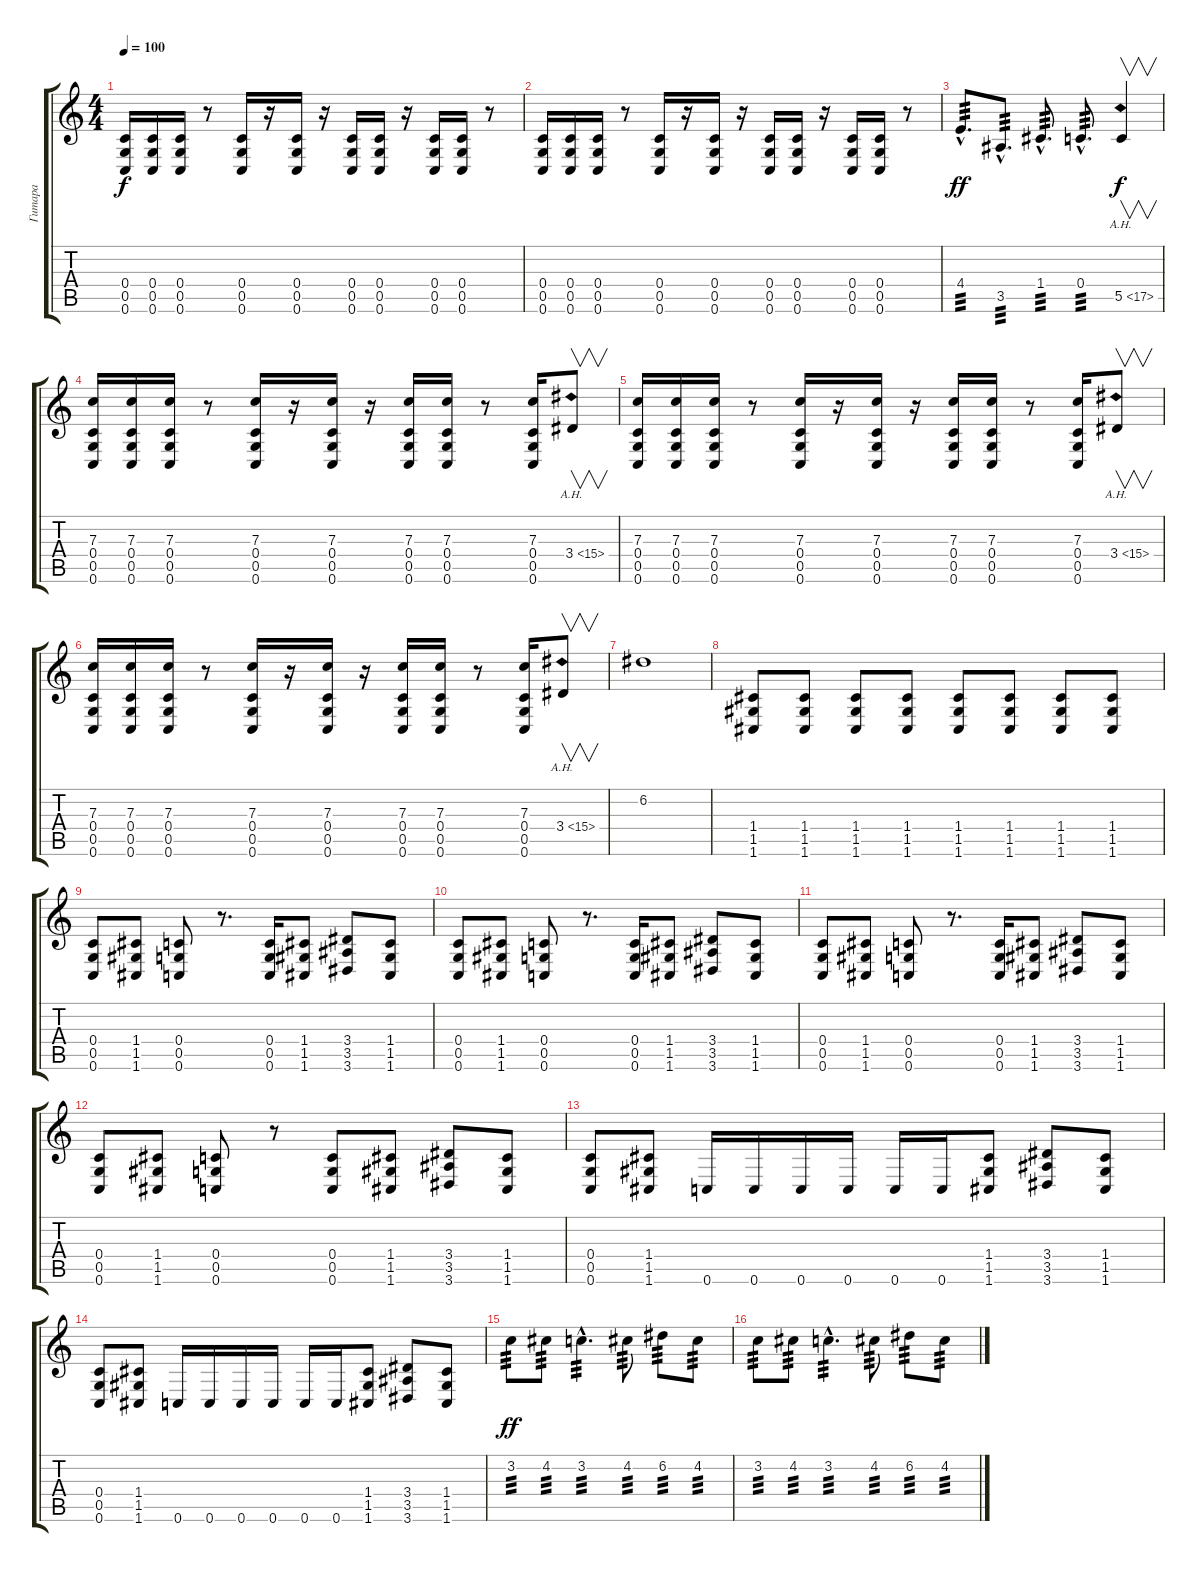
\track ("Гитара" "Гитара") {instrument distortionguitar}
\staff {score tabs}
\tuning (D4 A3 F3 C3 G2 C2) {hide}
\ts (4 4)
\tempo 100
\clef g2
\ks c
(0.4 0.5 0.6).16{dy f} (0.4 0.5 0.6).16 (0.4 0.5 0.6).16 r.8 (0.4 0.5 0.6).16 r.16 (0.4 0.5 0.6).16 r.16 (0.4 0.5 0.6).16 (0.4 0.5 0.6).16 r.16 (0.4 0.5 0.6).16 (0.4 0.5 0.6).16 r.8 |
(0.4 0.5 0.6).16 (0.4 0.5 0.6).16 (0.4 0.5 0.6).16 r.8 (0.4 0.5 0.6).16 r.16 (0.4 0.5 0.6).16 r.16 (0.4 0.5 0.6).16 (0.4 0.5 0.6).16 r.16 (0.4 0.5 0.6).16 (0.4 0.5 0.6).16 r.8 |
4.4{hac}.8{d tp 3 dy ff} 3.5{hac}.8{d tp 3} 1.4{hac}.8{d tp 3} 0.4{hac}.8{d tp 3} 5.5{ah 12}.4{v dy f instrument guitarharmonics} |
(7.3 0.4 0.5 0.6).16{instrument distortionguitar} (7.3 0.4 0.5 0.6).16 (7.3 0.4 0.5 0.6).16 r.8 (7.3 0.4 0.5 0.6).16 r.16 (7.3 0.4 0.5 0.6).16 r.16 (7.3 0.4 0.5 0.6).16 (7.3 0.4 0.5 0.6).16 r.8 (7.3 0.4 0.5 0.6).16 3.4{ah 12}.8{v instrument guitarharmonics} |
(7.3 0.4 0.5 0.6).16{instrument distortionguitar} (7.3 0.4 0.5 0.6).16 (7.3 0.4 0.5 0.6).16 r.8 (7.3 0.4 0.5 0.6).16 r.16 (7.3 0.4 0.5 0.6).16 r.16 (7.3 0.4 0.5 0.6).16 (7.3 0.4 0.5 0.6).16 r.8 (7.3 0.4 0.5 0.6).16 3.4{ah 12}.8{v instrument guitarharmonics} |
(7.3 0.4 0.5 0.6).16{instrument distortionguitar} (7.3 0.4 0.5 0.6).16 (7.3 0.4 0.5 0.6).16 r.8 (7.3 0.4 0.5 0.6).16 r.16 (7.3 0.4 0.5 0.6).16 r.16 (7.3 0.4 0.5 0.6).16 (7.3 0.4 0.5 0.6).16 r.8 (7.3 0.4 0.5 0.6).16 3.4{ah 12}.8{v instrument guitarharmonics} |
6.2.1{instrument distortionguitar} |
(1.4 1.5 1.6).8 (1.4 1.5 1.6).8 (1.4 1.5 1.6).8 (1.4 1.5 1.6).8 (1.4 1.5 1.6).8 (1.4 1.5 1.6).8 (1.4 1.5 1.6).8 (1.4 1.5 1.6).8 |
(0.4 0.5 0.6).8 (1.4 1.5 1.6).8 (0.4 0.5 0.6).8 r.8{d} (0.4 0.5 0.6).16 (1.4 1.5 1.6).8 (3.4 3.5 3.6).8 (1.4 1.5 1.6).8 |
(0.4 0.5 0.6).8 (1.4 1.5 1.6).8 (0.4 0.5 0.6).8 r.8{d} (0.4 0.5 0.6).16 (1.4 1.5 1.6).8 (3.4 3.5 3.6).8 (1.4 1.5 1.6).8 |
(0.4 0.5 0.6).8 (1.4 1.5 1.6).8 (0.4 0.5 0.6).8 r.8{d} (0.4 0.5 0.6).16 (1.4 1.5 1.6).8 (3.4 3.5 3.6).8 (1.4 1.5 1.6).8 |
(0.4 0.5 0.6).8 (1.4 1.5 1.6).8 (0.4 0.5 0.6).8 r.8 (0.4 0.5 0.6).8 (1.4 1.5 1.6).8 (3.4 3.5 3.6).8 (1.4 1.5 1.6).8 |
(0.4 0.5 0.6).8 (1.4 1.5 1.6).8 0.6.16 0.6.16 0.6.16 0.6.16 0.6.16 0.6.16 (1.4 1.5 1.6).8 (3.4 3.5 3.6).8 (1.4 1.5 1.6).8 |
(0.4 0.5 0.6).8 (1.4 1.5 1.6).8 0.6.16 0.6.16 0.6.16 0.6.16 0.6.16 0.6.16 (1.4 1.5 1.6).8 (3.4 3.5 3.6).8 (1.4 1.5 1.6).8 |
3.2.8{tp 3 dy ff} 4.2.8{tp 3} 3.2{hac}.4{d tp 3} 4.2.8{tp 3} 6.2.8{tp 3} 4.2.8{tp 3} |
3.2.8{tp 3} 4.2.8{tp 3} 3.2{hac}.4{d tp 3} 4.2.8{tp 3} 6.2.8{tp 3} 4.2.8{tp 3}
